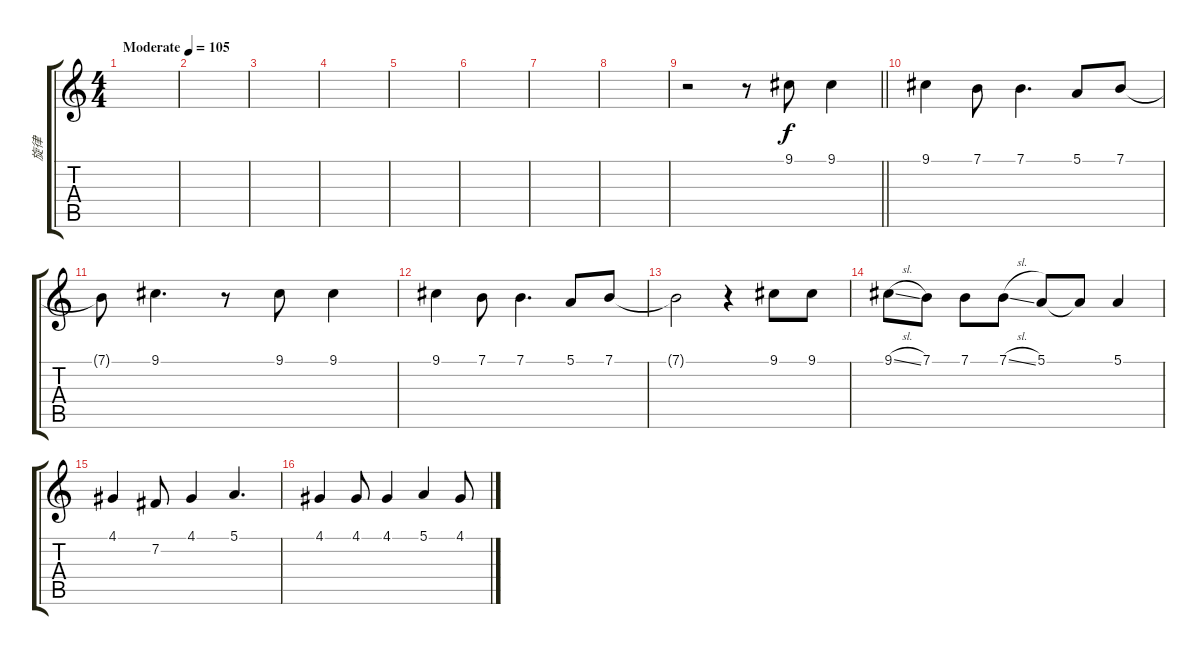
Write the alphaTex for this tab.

\track ("旋律" "旋律") {instrument reedorgan}
\staff {score tabs}
\tuning (E4 B3 G3 D3 A2 E2) {hide}
\ts (4 4)
\tempo (105 "Moderate")
\clef g2
\ks c
|
|
|
|
|
|
|
|
\barLineRight lightlight
r.2 r.8 9.1.8 9.1.4 |
9.1.4 7.1.8 7.1.4{d} 5.1.8 7.1.8 |
7.1{t}.8 9.1.4{d} r.8 9.1.8 9.1.4 |
9.1.4 7.1.8 7.1.4{d} 5.1.8 7.1.8 |
7.1{t}.2 r.4 9.1.8 9.1.8 |
9.1{sl}.8 7.1.8 7.1.8 7.1{sl}.8 5.1.8 5.1{t}.8 5.1.4 |
4.1.4 7.2.8 4.1.4 5.1.4{d} |
4.1.4 4.1.8 4.1.4 5.1.4 4.1.8
